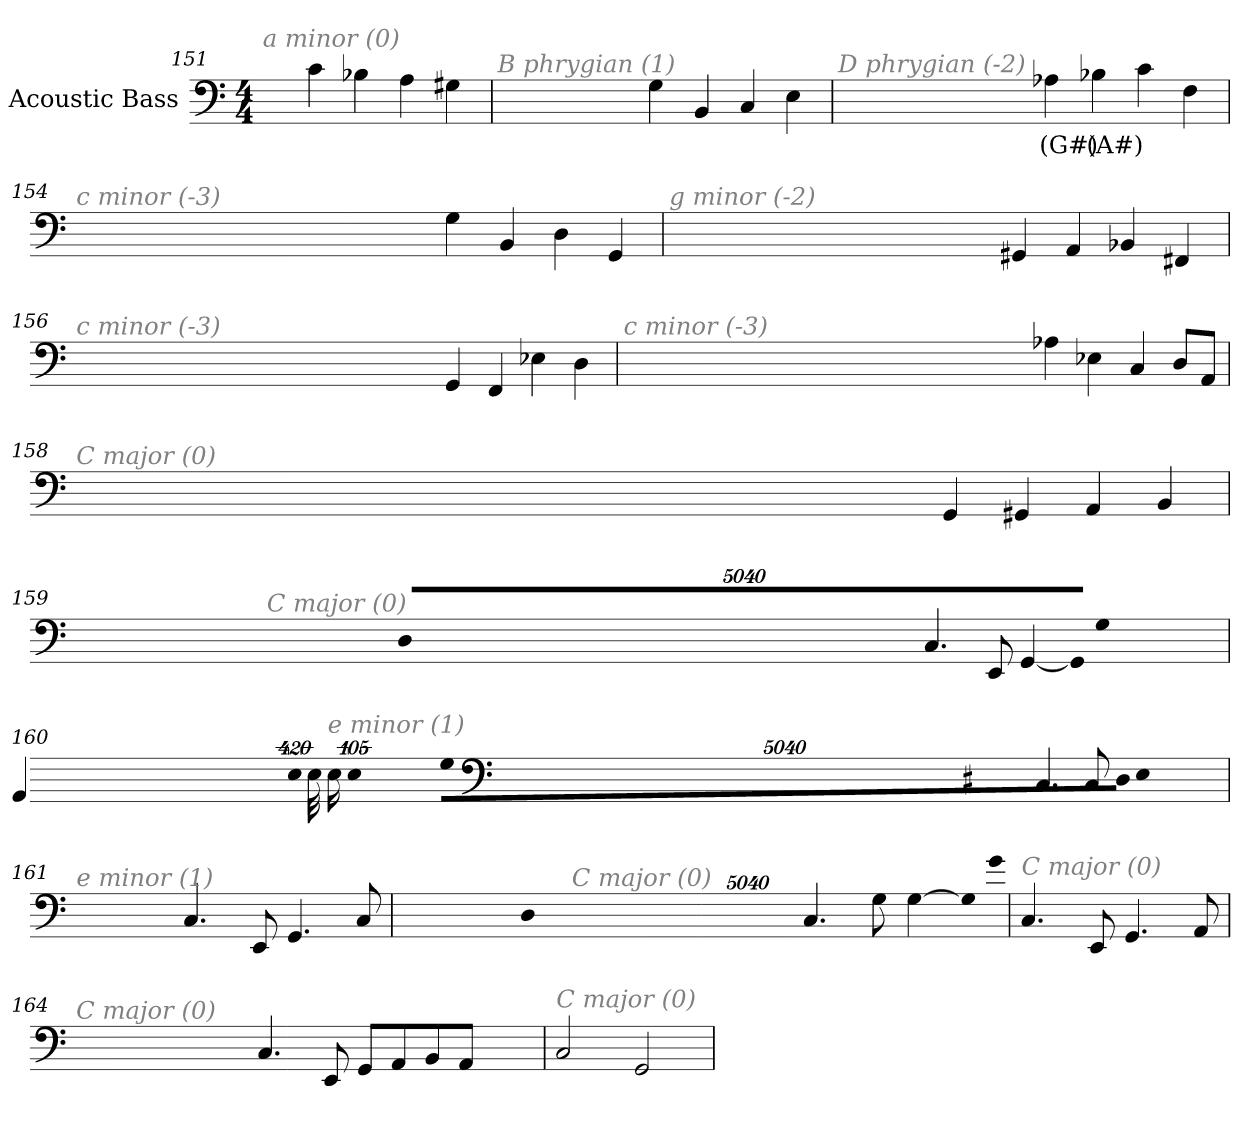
**kern	**text
*part1	*part1
*staff1	*staff1
*I"Acoustic Bass	*
*clefF4	*
*ITrd7c12	*
*k[]	*
*C:	*
*M4/4	*
=151	=151
!LO:TX:i:color=#808080:t=a minor (0)	!
4C	.
4BB-X	.
4AA	.
4GG#X	.
=152	=152
!LO:TX:i:color=#808080:t=B phrygian (1)	!
4GG	.
4BBB	.
4CC	.
4EE	.
=153	=153
!LO:TX:i:color=#808080:t=D phrygian (-2)	!
4AA-Xi	(G#)
4BB-Xi	(A#)
4C	.
4FF	.
=154	=154
!LO:TX:i:color=#808080:t=c minor (-3)	!
4GG	.
4BBB	.
4DD	.
4GGG	.
=155	=155
!LO:TX:i:color=#808080:t=g minor (-2)	!
4GGG#X	.
4AAA	.
4BBB-X	.
4FFF#X	.
=156	=156
!LO:TX:i:color=#808080:t=c minor (-3)	!
4GGG	.
4FFF	.
4EE-X	.
4DD	.
=157	=157
!LO:TX:i:color=#808080:t=c minor (-3)	!
4AA-X	.
4EE-X	.
4CC	.
8DDL	.
8AAAJ	.
=158	=158
!LO:TX:i:color=#808080:t=C major (0)	!
4GGG	.
4GGG#X	.
4AAA	.
4BBB	.
=159	=159
!LO:TX:i:color=#808080:t=C major (0)	!
4.CC	.
8EEE	.
[4GGG	.
!LO:N:vis=8	!
40320%3347GGGL]	.
!LO:N:vis=8	!
40320%3347GG	.
!LO:N:vis=8	!
40320%3347DDJ	.
=160	=160
!LO:TX:i:color=#808080:t=e minor (1)	!
4.CC	.
8CC	.
!LO:N:vis=8	!
40320%3347DD#XL	.
!LO:N:vis=8	!
40320%3347EE	.
!LO:N:vis=8	!
40320%3347GGJ	.
!LO:N:vis=1024	!
[13440%13EEL	.
16EEL_	.
32EEL_	.
!LO:N:vis=1024%31	!
13440%407EEL]	.
8AAAJ	.
=161	=161
!LO:TX:i:color=#808080:t=e minor (1)	!
4.CC	.
8EEE	.
4.GGG	.
8CC	.
=162	=162
!LO:TX:i:color=#808080:t=C major (0)	!
4.CC	.
8GG	.
[4GG	.
!LO:N:vis=8	!
40320%3347GGL]	.
!LO:N:vis=8	!
40320%3347G	.
!LO:N:vis=8	!
40320%3347DDJ	.
=163	=163
!LO:TX:i:color=#808080:t=C major (0)	!
4.CC	.
8EEE	.
4.GGG	.
8AAA	.
=164	=164
!LO:TX:i:color=#808080:t=C major (0)	!
4.CC	.
8EEE	.
8GGGL	.
8AAA	.
8BBB	.
8AAAJ	.
=165	=165
!LO:TX:i:color=#808080:t=C major (0)	!
2CC	.
2GGG	.
=	=
*-	*-
